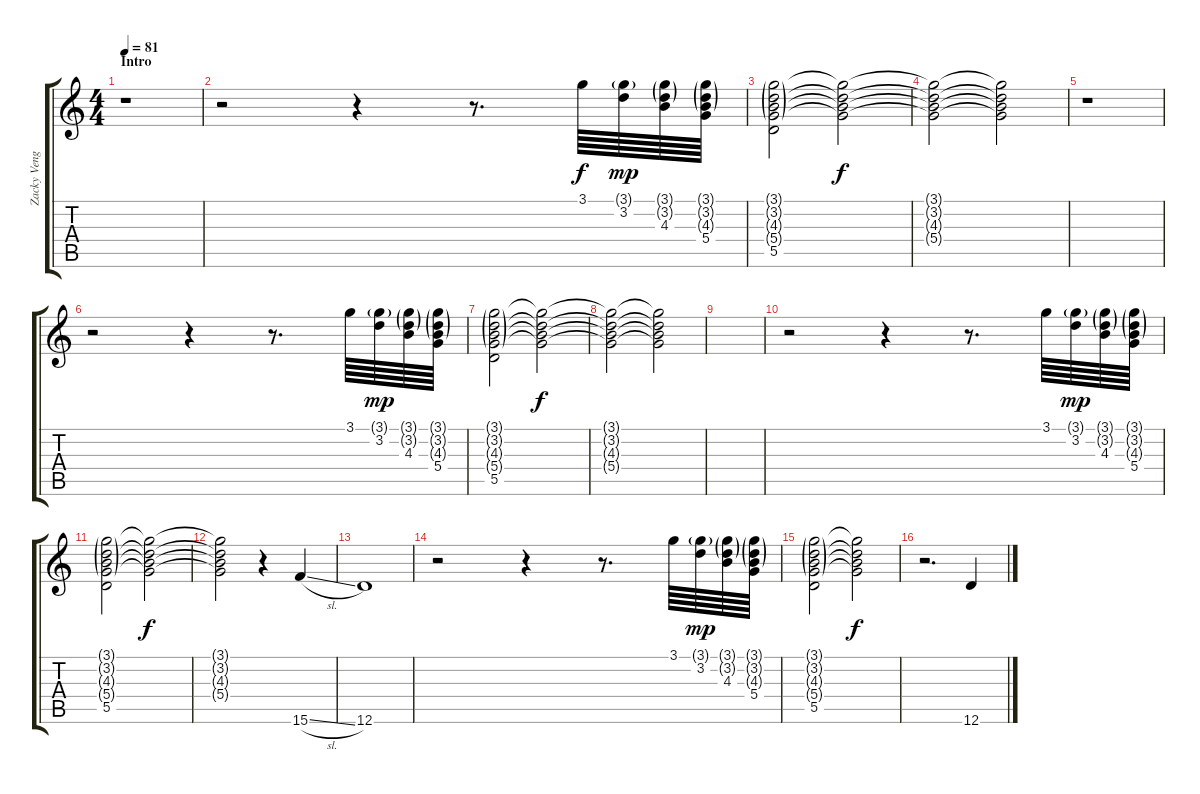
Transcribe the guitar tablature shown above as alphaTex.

\track ("Zacky Vengeance Acoustic" "Zacky Veng") {instrument acousticguitarsteel}
\staff {score tabs}
\tuning (E4 B3 G3 D3 A2 D2) {hide}
\ts (4 4)
\section ("" "Intro")
\tempo 81
\clef g2
\ks c
r.1{dy f instrument acousticguitarsteel} |
r.2 r.4 r.8{d} 3.1.64 (3.1{g} 3.2).64{dy mp} (3.1{g} 3.2{g} 4.3).64 (3.1{g} 3.2{g} 4.3{g} 5.4).64 |
(3.1{g} 3.2{g} 4.3{g} 5.4{g} 5.5).2 (3.1{t} 3.2{t} 4.3{t} 5.4{t}).2{dy f} |
(3.1{t} 3.2{t} 4.3{t} 5.4{t}).2 (3.1{t} 3.2{t} 4.3{t} 5.4{t}).2 |
r.1 |
r.2 r.4 r.8{d} 3.1.64 (3.1{g} 3.2).64{dy mp} (3.1{g} 3.2{g} 4.3).64 (3.1{g} 3.2{g} 4.3{g} 5.4).64 |
(3.1{g} 3.2{g} 4.3{g} 5.4{g} 5.5).2 (3.1{t} 3.2{t} 4.3{t} 5.4{t}).2{dy f} |
(3.1{t} 3.2{t} 4.3{t} 5.4{t}).2 (3.1{t} 3.2{t} 4.3{t} 5.4{t}).2 |
|
r.2 r.4 r.8{d} 3.1.64 (3.1{g} 3.2).64{dy mp} (3.1{g} 3.2{g} 4.3).64 (3.1{g} 3.2{g} 4.3{g} 5.4).64 |
(3.1{g} 3.2{g} 4.3{g} 5.4{g} 5.5).2 (3.1{t} 3.2{t} 4.3{t} 5.4{t}).2{dy f} |
(3.1{t} 3.2{t} 4.3{t} 5.4{t}).2 r.4 15.6{sl}.4 |
12.6.1 |
r.2 r.4 r.8{d} 3.1.64 (3.1{g} 3.2).64{dy mp} (3.1{g} 3.2{g} 4.3).64 (3.1{g} 3.2{g} 4.3{g} 5.4).64 |
(3.1{g} 3.2{g} 4.3{g} 5.4{g} 5.5).2 (3.1{t} 3.2{t} 4.3{t} 5.4{t}).2{dy f} |
r.2{d} 12.6{sl}.4
